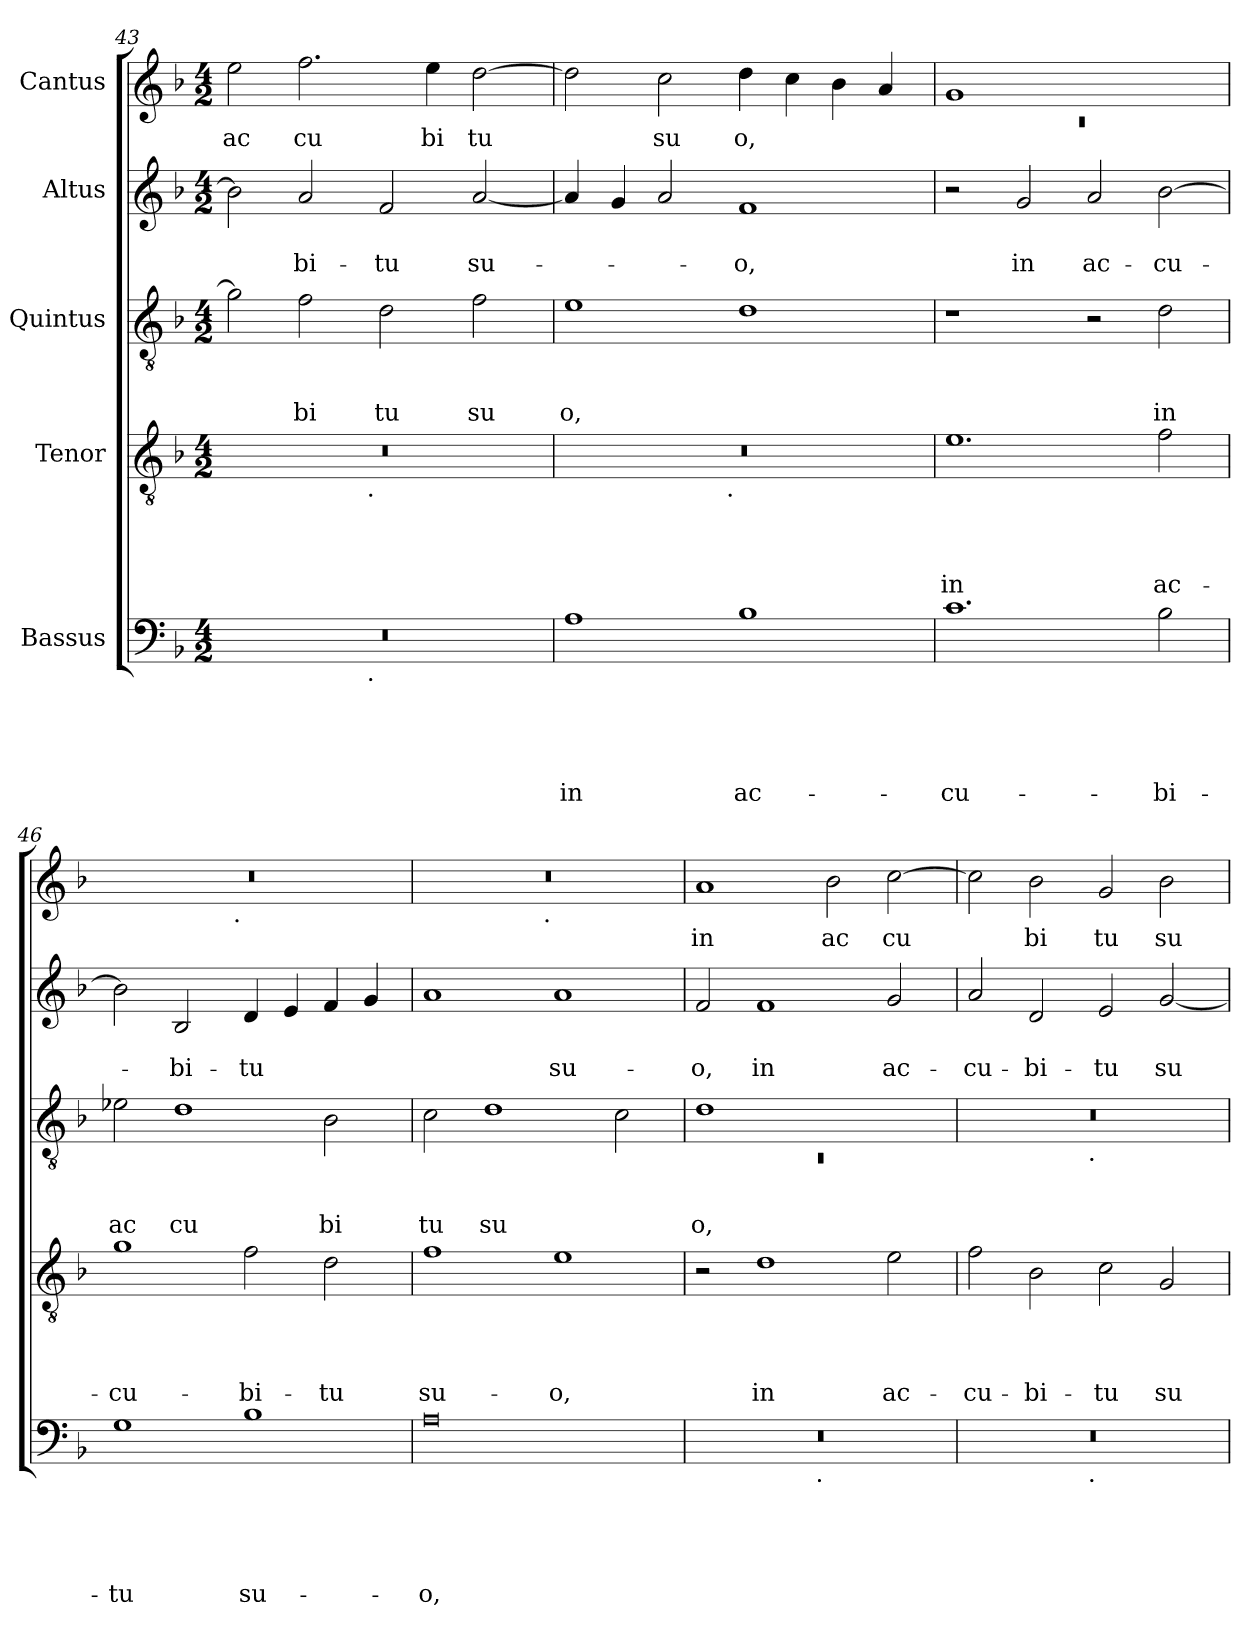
**kern	**text	**text	**text	**text	**text	**kern	**text	**text	**text	**text	**kern	**text	**text	**text	**kern	**text	**text	**kern	**text
*part5	*part5	*part5	*part5	*part5	*part5	*part4	*part4	*part4	*part4	*part4	*part3	*part3	*part3	*part3	*part2	*part2	*part2	*part1	*part1
*staff5	*staff5	*staff5	*staff5	*staff5	*staff5	*staff4	*staff4	*staff4	*staff4	*staff4	*staff3	*staff3	*staff3	*staff3	*staff2	*staff2	*staff2	*staff1	*staff1
*I"Bassus	*	*	*	*	*	*I"Tenor	*	*	*	*	*I"Quintus	*	*	*	*I"Altus	*	*	*I"Cantus	*
*clefF4	*	*	*	*	*	*clefGv2	*	*	*	*	*clefGv2	*	*	*	*clefG2	*	*	*clefG2	*
*k[b-]	*	*	*	*	*	*k[b-]	*	*	*	*	*k[b-]	*	*	*	*k[b-]	*	*	*k[b-]	*
*F:	*	*	*	*	*	*F:	*	*	*	*	*F:	*	*	*	*F:	*	*	*F:	*
*M4/2	*	*	*	*	*	*M4/2	*	*	*	*	*M4/2	*	*	*	*M4/2	*	*	*M4/2	*
=43	=43	=43	=43	=43	=43	=43	=43	=43	=43	=43	=43	=43	=43	=43	=43	=43	=43	=43	=43
!	!	!	!	!	!	!	!	!	!	!	!	!	!	!	!	!	!	!	!LO:LY:b
*^	*	*	*	*	*	*^	*	*	*	*	*	*	*	*	*	*	*	*	*
0r	2ryy	.	.	.	.	.	0r	2ryy	.	.	.	.	2g\]	.	.	.	2b-\]	.	.	2ee\	ac
!	!	!	!	!	!	!	!	!	!	!	!	!	!	!	!	!LO:LY:b	!	!	!LO:LY:b	!	!LO:LY:b
.	4...ryy	.	.	.	.	.	.	4...ryy	.	.	.	.	2f\	.	.	bi	2a/	.	-bi-	2.ff\	cu
!	!	!	!	!	!	!	!	!LO:TX:b:t=.	!	!	!	!	!	!	!	!	!	!	!	!	!
!	!LO:TX:b:t=.	!	!	!	!	!	!	!	!	!	!	!	!	!	!	!	!	!	!	!	!
.	1ryy	.	.	.	.	.	.	1ryy	.	.	.	.	.	.	.	.	.	.	.	.	.
!	!	!	!	!	!	!	!	!	!	!	!	!	!	!	!	!LO:LY:b	!	!	!LO:LY:b	!	!
.	.	.	.	.	.	.	.	.	.	.	.	.	2d\	.	.	tu	2f/	.	-tu	.	.
!	!	!	!	!	!	!	!	!	!	!	!	!	!	!	!	!	!	!	!	!	!LO:LY:b
.	.	.	.	.	.	.	.	.	.	.	.	.	.	.	.	.	.	.	.	4ee\	bi
!	!	!	!	!	!	!	!	!	!	!	!	!	!	!	!	!LO:LY:b	!	!	!LO:LY:b	!	!LO:LY:b
.	.	.	.	.	.	.	.	.	.	.	.	.	2f\	.	.	su	[<2a/	.	su-	[>2dd\	tu
.	32ryy	.	.	.	.	.	.	32ryy	.	.	.	.	.	.	.	.	.	.	.	.	.
=44	=44	=44	=44	=44	=44	=44	=44	=44	=44	=44	=44	=44	=44	=44	=44	=44	=44	=44	=44	=44	=44
!	!	!	!	!	!	!LO:LY:b	!	!	!	!	!	!	!	!	!	!LO:LY:b	!	!	!	!	!
*v	*v	*	*	*	*	*	*	*	*	*	*	*	*	*	*	*	*	*	*	*	*
1A	.	.	.	.	in	0r	2ryy	.	.	.	.	1e	.	.	o,	4a/]	.	.	2dd\]	.
.	.	.	.	.	.	.	.	.	.	.	.	.	.	.	.	4g/	.	.	.	.
!	!	!	!	!	!	!	!	!	!	!	!	!	!	!	!	!	!	!	!	!LO:LY:b
.	.	.	.	.	.	.	4...ryy	.	.	.	.	.	.	.	.	2a/	.	.	2cc\	su
!	!	!	!	!	!	!	!LO:TX:b:t=.	!	!	!	!	!	!	!	!	!	!	!	!	!
.	.	.	.	.	.	.	1ryy	.	.	.	.	.	.	.	.	.	.	.	.	.
!	!	!	!	!	!LO:LY:b	!	!	!	!	!	!	!	!	!	!	!	!	!LO:LY:b	!	!LO:LY:b
1B-	.	.	.	.	ac-	.	.	.	.	.	.	1d	.	.	.	1f	.	-o,	4dd\	o,
.	.	.	.	.	.	.	.	.	.	.	.	.	.	.	.	.	.	.	4cc\	.
.	.	.	.	.	.	.	.	.	.	.	.	.	.	.	.	.	.	.	4b-\	.
.	.	.	.	.	.	.	.	.	.	.	.	.	.	.	.	.	.	.	4a/	.
.	.	.	.	.	.	.	32ryy	.	.	.	.	.	.	.	.	.	.	.	.	.
=45	=45	=45	=45	=45	=45	=45	=45	=45	=45	=45	=45	=45	=45	=45	=45	=45	=45	=45	=45	=45
*	*	*	*	*	*	*	*	*	*	*	*	*	*	*	*	*	*	*	*^	*
!	!	!	!	!	!LO:LY:b	!	!	!	!	!	!LO:LY:b	!	!	!	!	!	!	!	!	!LO:N:vis=1	!
*	*	*	*	*	*	*v	*v	*	*	*	*	*	*	*	*	*	*	*	*	*	*
1.c	.	.	.	.	-cu-	1.e	.	.	.	in	1r	.	.	.	2r	.	.	1g	0rc	.
!	!	!	!	!	!	!	!	!	!	!	!	!	!	!	!	!	!LO:LY:b	!	!	!
.	.	.	.	.	.	.	.	.	.	.	.	.	.	.	2g/	.	in	.	.	.
!	!	!	!	!	!	!	!	!	!	!	!	!	!	!	!	!	!LO:LY:b	!	!	!
.	.	.	.	.	.	.	.	.	.	.	2r	.	.	.	2a/	.	ac-	1ryy	.	.
!	!	!	!	!	!LO:LY:b	!	!	!	!	!LO:LY:b	!	!	!	!LO:LY:b	!	!	!LO:LY:b	!	!	!
2B-\	.	.	.	.	-bi-	2f\	.	.	.	ac-	2d\	.	.	in	[>2b-\	.	-cu-	.	.	.
=46	=46	=46	=46	=46	=46	=46	=46	=46	=46	=46	=46	=46	=46	=46	=46	=46	=46	=46	=46	=46
!	!	!	!	!	!LO:LY:b	!	!	!	!	!LO:LY:b	!	!	!	!LO:LY:b	!	!	!	!	!	!
1G	.	.	.	.	-tu	1g	.	.	.	-cu-	2e-X\	.	.	ac	2b-\]	.	.	0r	2ryy	.
!	!	!	!	!	!	!	!	!	!	!	!	!	!	!LO:LY:b	!	!	!LO:LY:b	!	!	!
.	.	.	.	.	.	.	.	.	.	.	1d	.	.	cu	2B-/	.	-bi-	.	4...ryy	.
!	!	!	!	!	!	!	!	!	!	!	!	!	!	!	!	!	!	!	!LO:TX:b:t=.	!
.	.	.	.	.	.	.	.	.	.	.	.	.	.	.	.	.	.	.	1ryy	.
!	!	!	!	!	!LO:LY:b	!	!	!	!	!LO:LY:b	!	!	!	!	!	!	!LO:LY:b	!	!	!
1B-	.	.	.	.	su-	2f\	.	.	.	-bi-	.	.	.	.	4d/	.	-tu	.	.	.
.	.	.	.	.	.	.	.	.	.	.	.	.	.	.	4e/	.	.	.	.	.
!	!	!	!	!	!	!	!	!	!	!LO:LY:b	!	!	!	!LO:LY:b	!	!	!	!	!	!
.	.	.	.	.	.	2d\	.	.	.	-tu	2B-\	.	.	bi	4f/	.	.	.	.	.
.	.	.	.	.	.	.	.	.	.	.	.	.	.	.	4g/	.	.	.	.	.
.	.	.	.	.	.	.	.	.	.	.	.	.	.	.	.	.	.	.	32ryy	.
=47	=47	=47	=47	=47	=47	=47	=47	=47	=47	=47	=47	=47	=47	=47	=47	=47	=47	=47	=47	=47
!	!	!	!	!	!LO:LY:b	!	!	!	!	!LO:LY:b	!	!	!	!LO:LY:b	!	!	!	!	!	!
0A	.	.	.	.	-o,	1f	.	.	.	su-	2c\	.	.	tu	1a	.	.	0r	2ryy	.
!	!	!	!	!	!	!	!	!	!	!	!	!	!	!LO:LY:b	!	!	!	!	!	!
.	.	.	.	.	.	.	.	.	.	.	1d	.	.	su	.	.	.	.	4...ryy	.
!	!	!	!	!	!	!	!	!	!	!	!	!	!	!	!	!	!	!	!LO:TX:b:t=.	!
.	.	.	.	.	.	.	.	.	.	.	.	.	.	.	.	.	.	.	1ryy	.
!	!	!	!	!	!	!	!	!	!	!LO:LY:b	!	!	!	!	!	!	!LO:LY:b	!	!	!
.	.	.	.	.	.	1e	.	.	.	-o,	.	.	.	.	1a	.	su-	.	.	.
.	.	.	.	.	.	.	.	.	.	.	2c\	.	.	.	.	.	.	.	.	.
.	.	.	.	.	.	.	.	.	.	.	.	.	.	.	.	.	.	.	32ryy	.
=48	=48	=48	=48	=48	=48	=48	=48	=48	=48	=48	=48	=48	=48	=48	=48	=48	=48	=48	=48	=48
*	*	*	*	*	*	*	*	*	*	*	*^	*	*	*	*	*	*	*	*	*
!	!	!	!	!	!	!	!	!	!	!	!	!LO:N:vis=1	!	!	!LO:LY:b	!	!	!LO:LY:b	!	!	!LO:LY:b
*^	*	*	*	*	*	*	*	*	*	*	*	*	*	*	*	*	*	*	*v	*v	*
0r	2ryy	.	.	.	.	.	2r	.	.	.	.	1d	0rC	.	.	o,	2f/	.	-o,	1a	in
!	!	!	!	!	!	!	!	!	!	!	!LO:LY:b	!	!	!	!	!	!	!	!LO:LY:b	!	!
.	4...ryy	.	.	.	.	.	1d	.	.	.	in	.	.	.	.	.	1f	.	in	.	.
!	!LO:TX:b:t=.	!	!	!	!	!	!	!	!	!	!	!	!	!	!	!	!	!	!	!	!
.	1ryy	.	.	.	.	.	.	.	.	.	.	.	.	.	.	.	.	.	.	.	.
!	!	!	!	!	!	!	!	!	!	!	!	!	!	!	!	!	!	!	!	!	!LO:LY:b
.	.	.	.	.	.	.	.	.	.	.	.	1ryy	.	.	.	.	.	.	.	2b-\	ac
!	!	!	!	!	!	!	!	!	!	!	!LO:LY:b	!	!	!	!	!	!	!	!LO:LY:b	!	!LO:LY:b
.	.	.	.	.	.	.	2e\	.	.	.	ac-	.	.	.	.	.	2g/	.	ac-	[>2cc\	cu
.	32ryy	.	.	.	.	.	.	.	.	.	.	.	.	.	.	.	.	.	.	.	.
=49	=49	=49	=49	=49	=49	=49	=49	=49	=49	=49	=49	=49	=49	=49	=49	=49	=49	=49	=49	=49	=49
!	!	!	!	!	!	!	!	!	!	!	!LO:LY:b	!	!	!	!	!	!	!	!LO:LY:b	!	!
0r	2ryy	.	.	.	.	.	2f\	.	.	.	-cu-	0r	2ryy	.	.	.	2a/	.	-cu-	2cc\]	.
!	!	!	!	!	!	!	!	!	!	!	!LO:LY:b	!	!	!	!	!	!	!	!LO:LY:b	!	!LO:LY:b
.	4...ryy	.	.	.	.	.	2B-\	.	.	.	-bi-	.	4...ryy	.	.	.	2d/	.	-bi-	2b-\	bi
!	!	!	!	!	!	!	!	!	!	!	!	!	!LO:TX:b:t=.	!	!	!	!	!	!	!	!
!	!LO:TX:b:t=.	!	!	!	!	!	!	!	!	!	!	!	!	!	!	!	!	!	!	!	!
.	1ryy	.	.	.	.	.	.	.	.	.	.	.	1ryy	.	.	.	.	.	.	.	.
!	!	!	!	!	!	!	!	!	!	!	!LO:LY:b	!	!	!	!	!	!	!	!LO:LY:b	!	!LO:LY:b
.	.	.	.	.	.	.	2c\	.	.	.	-tu	.	.	.	.	.	2e/	.	-tu	2g/	tu
!	!	!	!	!	!	!	!	!	!	!	!LO:LY:b	!	!	!	!	!	!	!	!LO:LY:b	!	!LO:LY:b
.	.	.	.	.	.	.	2G/	.	.	.	su-	.	.	.	.	.	[<2g/	.	su-	2b-\	su
.	32ryy	.	.	.	.	.	.	.	.	.	.	.	32ryy	.	.	.	.	.	.	.	.
*v	*v	*	*	*	*	*	*	*	*	*	*	*v	*v	*	*	*	*	*	*	*	*
=	=	=	=	=	=	=	=	=	=	=	=	=	=	=	=	=	=	=	=
*-	*-	*-	*-	*-	*-	*-	*-	*-	*-	*-	*-	*-	*-	*-	*-	*-	*-	*-	*-
